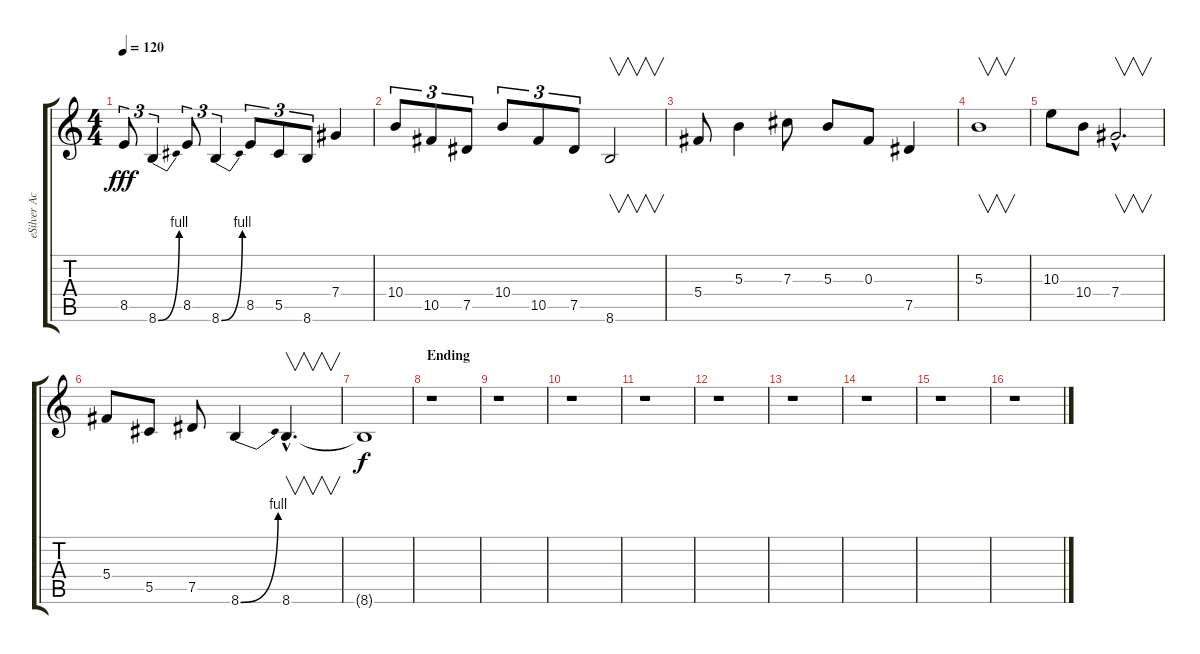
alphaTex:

\track ("eSilver Acoustic Guitar" "eSilver Ac") {instrument acousticguitarsteel}
\staff {score tabs}
\tuning (Eb4 Bb3 Gb3 Db3 Ab2 Eb2) {hide}
\ts (4 4)
\tempo 120
\clef g2
\ks c
8.5.8{tu (3 2) dy fff} 8.6{be (bend 0 0 60 4)}.4{tu (3 2)} 8.5.8{tu (3 2)} 8.6{be (bend 0 0 60 4)}.4{tu (3 2)} 8.5.8{tu (3 2)} 5.5.8{tu (3 2)} 8.6.8{tu (3 2)} 7.4.4 |
10.4.8{tu (3 2)} 10.5.8{tu (3 2)} 7.5.8{tu (3 2)} 10.4.8{tu (3 2)} 10.5.8{tu (3 2)} 7.5.8{tu (3 2)} 8.6.2{v} |
5.4.8 5.3.4 7.3.8 5.3.8 0.3.8 7.5.4 |
5.3.1{v} |
10.3.8 10.4.8 7.4{hac}.2{v d} |
5.4.8 5.5.8 7.5.8 8.6{be (bend 0 0 60 4)}.4 8.6{hac}.4{v d} |
8.6{t}.1{dy f} |
\section ("" "Ending")
r.1 |
r.1 |
r.1 |
r.1 |
r.1 |
r.1 |
r.1 |
r.1 |
r.1
